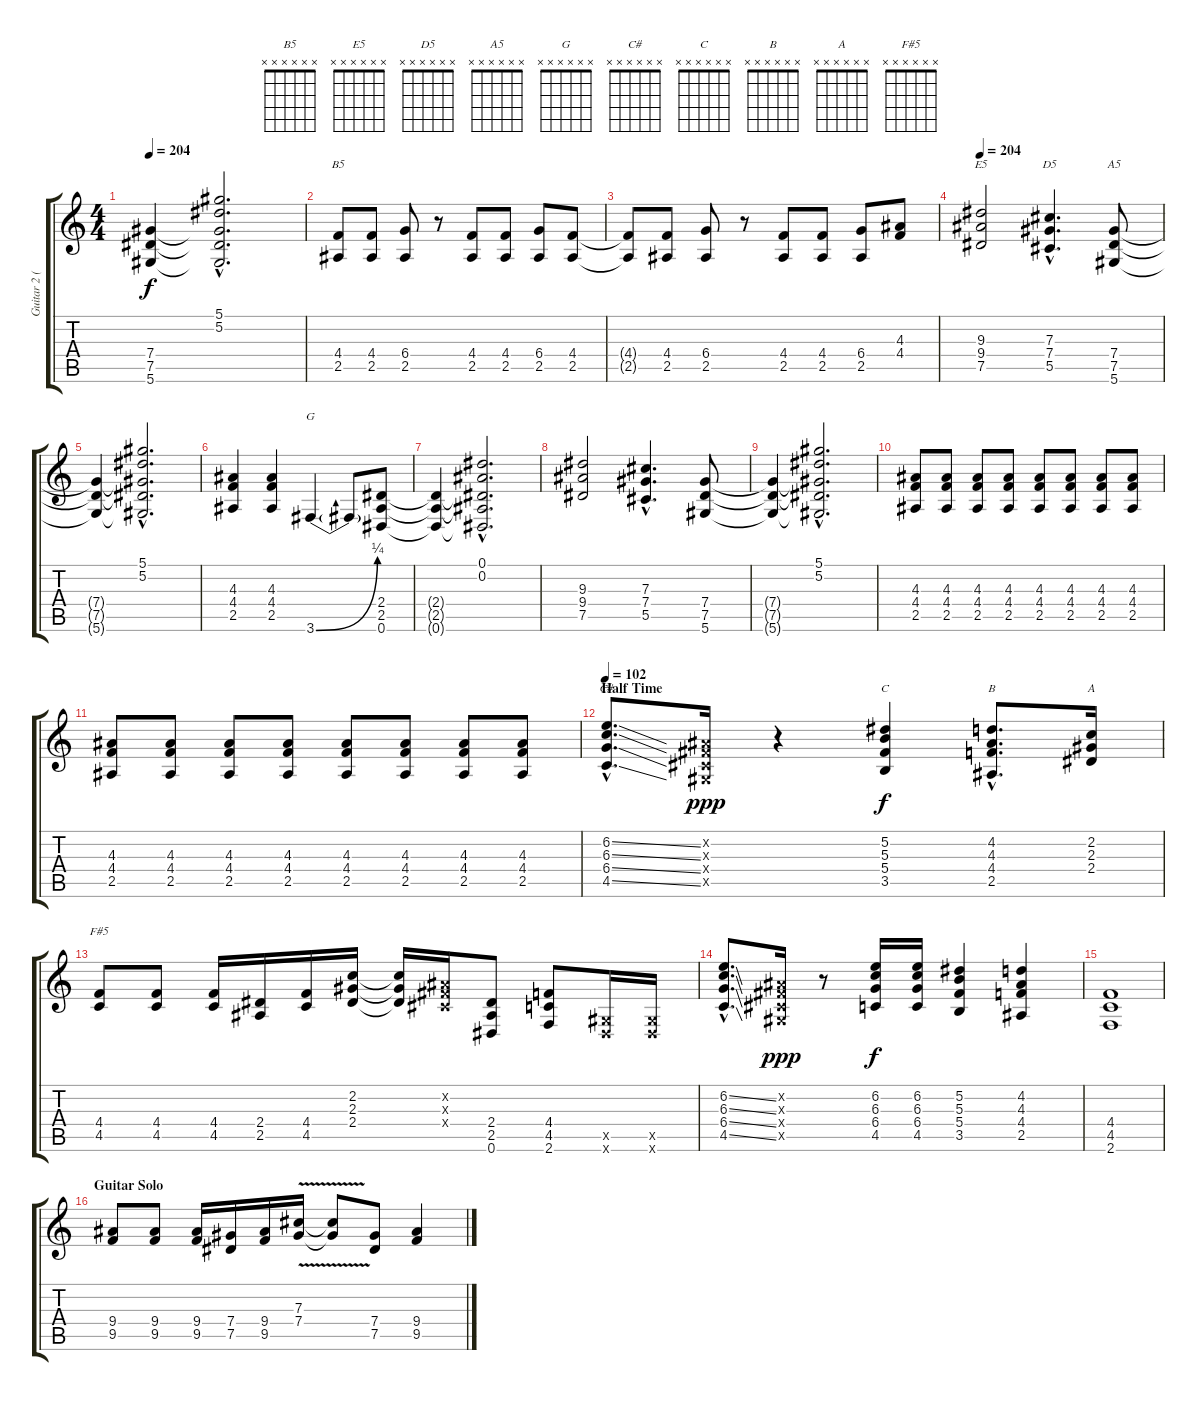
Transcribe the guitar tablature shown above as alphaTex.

\track ("Guitar 2 (Izzy)" "Guitar 2 (") {instrument overdrivenguitar}
\staff {score tabs}
\tuning (Eb4 Bb3 Gb3 Db3 Ab2 Eb2) {hide}
\chord ("B5" x x x x x x)
\chord ("E5" x x x x x x)
\chord ("D5" x x x x x x)
\chord ("A5" x x x x x x)
\chord ("G" x x x x x x)
\chord ("C#" x x x x x x)
\chord ("C" x x x x x x)
\chord ("B" x x x x x x)
\chord ("A" x x x x x x)
\chord ("F#5" x x x x x x)
\ts (4 4)
\tempo 204
\clef g2
\ks c
(7.4{t} 7.5{t} 5.6{t}).4{dy f} (5.1{hac} 5.2{hac} 7.4{hac t} 7.5{hac t} 5.6{hac t}).2{d} |
(4.4 2.5).8{ch "B5"} (4.4 2.5).8 (6.4 2.5).8 r.8 (4.4 2.5).8 (4.4 2.5).8 (6.4 2.5).8 (4.4 2.5).8 |
(4.4{t} 2.5{t}).8 (4.4 2.5).8 (6.4 2.5).8 r.8 (4.4 2.5).8 (4.4 2.5).8 (6.4 2.5).8 (4.3 4.4).8 |
\tempo 204
(9.3 9.4 7.5).2{ch "E5"} (7.3{hac} 7.4{hac} 5.5{hac}).4{d ch "D5"} (7.4 7.5 5.6).8{ch "A5"} |
(7.4{t} 7.5{t} 5.6{t}).4 (5.1{hac} 5.2{hac} 7.4{hac t} 7.5{hac t} 5.6{hac t}).2{d} |
(4.3 4.4 2.5).4 (4.3 4.4 2.5).4 3.6{be (bend 0 0 60 1)}.4{ch "G"} 3.6{t}.8 (2.4 2.5 0.6).8 |
(2.4{t} 2.5{t} 0.6{t}).4 (0.1{hac} 0.2{hac} 2.4{hac t} 2.5{hac t} 0.6{hac t}).2{d} |
(9.3 9.4 7.5).2 (7.3{hac} 7.4{hac} 5.5{hac}).4{d} (7.4 7.5 5.6).8 |
(7.4{t} 7.5{t} 5.6{t}).4 (5.1{hac} 5.2{hac} 7.4{hac t} 7.5{hac t} 5.6{hac t}).2{d} |
(4.3 4.4 2.5).8 (4.3 4.4 2.5).8 (4.3 4.4 2.5).8 (4.3 4.4 2.5).8 (4.3 4.4 2.5).8 (4.3 4.4 2.5).8 (4.3 4.4 2.5).8 (4.3 4.4 2.5).8 |
(4.3 4.4 2.5).8 (4.3 4.4 2.5).8 (4.3 4.4 2.5).8 (4.3 4.4 2.5).8 (4.3 4.4 2.5).8 (4.3 4.4 2.5).8 (4.3 4.4 2.5).8 (4.3 4.4 2.5).8 |
\section ("" "Half Time")
\tempo 102
(6.2{ss hac} 6.3{ss hac} 6.4{ss hac} 4.5{ss hac}).8{d ch "C#"} (0.2{x} 0.3{x} 0.4{x} 0.5{x}).16{dy ppp} r.4 (5.2 5.3 5.4 3.5).4{ch "C" dy f} (4.2{hac} 4.3{hac} 4.4{hac} 2.5{hac}).8{d ch "B"} (2.2 2.3 2.4).16{ch "A"} |
(4.4 4.5).8{ch "F#5"} (4.4 4.5).8 (4.4 4.5).16 (2.4 2.5).16 (4.4 4.5).16 (2.2 2.3 2.4).16 (2.2{t} 2.3{t} 2.4{t}).16 (0.2{x} 0.3{x} 0.4{x}).16 (2.4 2.5 0.6).8 (4.4 4.5 2.6).8 (0.5{x} 0.6{x}).16 (0.5{x} 0.6{x}).16 |
(6.2{ss hac} 6.3{ss hac} 6.4{ss hac} 4.5{ss hac}).8{d} (0.2{x} 0.3{x} 0.4{x} 0.5{x}).16{dy ppp} r.8 (6.2 6.3 6.4 4.5).16{dy f} (6.2 6.3 6.4 4.5).16 (5.2 5.3 5.4 3.5).4 (4.2 4.3 4.4 2.5).4 |
(4.4 4.5 2.6).1 |
\section ("" "Guitar Solo")
(9.4 9.5).8 (9.4 9.5).8 (9.4 9.5).16 (7.4 7.5).16 (9.4 9.5).16 (7.3{v} 7.4{v}).16 (7.3{t} 7.4{t}).8 (7.4 7.5).8 (9.4 9.5).4
